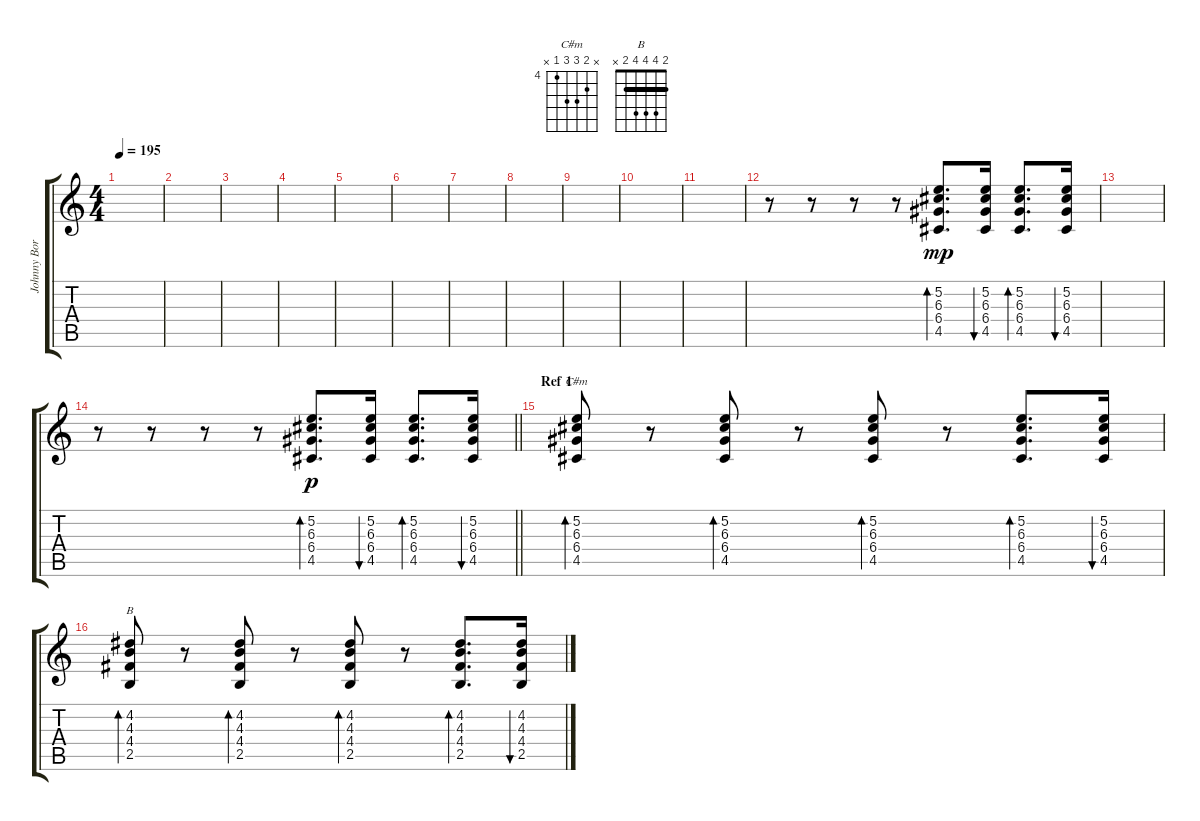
\track ("Johnny Borell (vox, Guitar)" "Johnny Bor") {instrument acousticguitarsteel}
\staff {score tabs}
\tuning (E4 B3 G3 D3 A2 E2) {hide}
\chord ("C#m" x 5 6 6 4 x) {firstfret 4}
\chord ("B" 2 4 4 4 2 x) {barre 2}
\ts (4 4)
\tempo 195
\clef g2
\ks c
|
|
|
|
|
|
|
|
|
|
|
r.8 r.8 r.8 r.8 (5.2 6.3 6.4 4.5).8{d bd 30 dy mp} (5.2 6.3 6.4 4.5).16{bu 60} (5.2 6.3 6.4 4.5).8{d bd 30} (5.2 6.3 6.4 4.5).16{bu 60} |
|
\barLineRight lightlight
r.8 r.8 r.8 r.8 (5.2 6.3 6.4 4.5).8{d bd 30 dy p} (5.2 6.3 6.4 4.5).16{bu 60} (5.2 6.3 6.4 4.5).8{d bd 30} (5.2 6.3 6.4 4.5).16{bu 60} |
\section ("" "Ref 1")
(5.2 6.3 6.4 4.5).8{bd 30 ch "C#m"} r.8 (5.2 6.3 6.4 4.5).8{bd 30} r.8 (5.2 6.3 6.4 4.5).8{bd 30} r.8 (5.2 6.3 6.4 4.5).8{d bd 30} (5.2 6.3 6.4 4.5).16{bu 60} |
(4.2 4.3 4.4 2.5).8{bd 60 ch "B"} r.8 (4.2 4.3 4.4 2.5).8{bd 60} r.8 (4.2 4.3 4.4 2.5).8{bd 60} r.8 (4.2 4.3 4.4 2.5).8{d bd 60} (4.2 4.3 4.4 2.5).16{bu 60}
